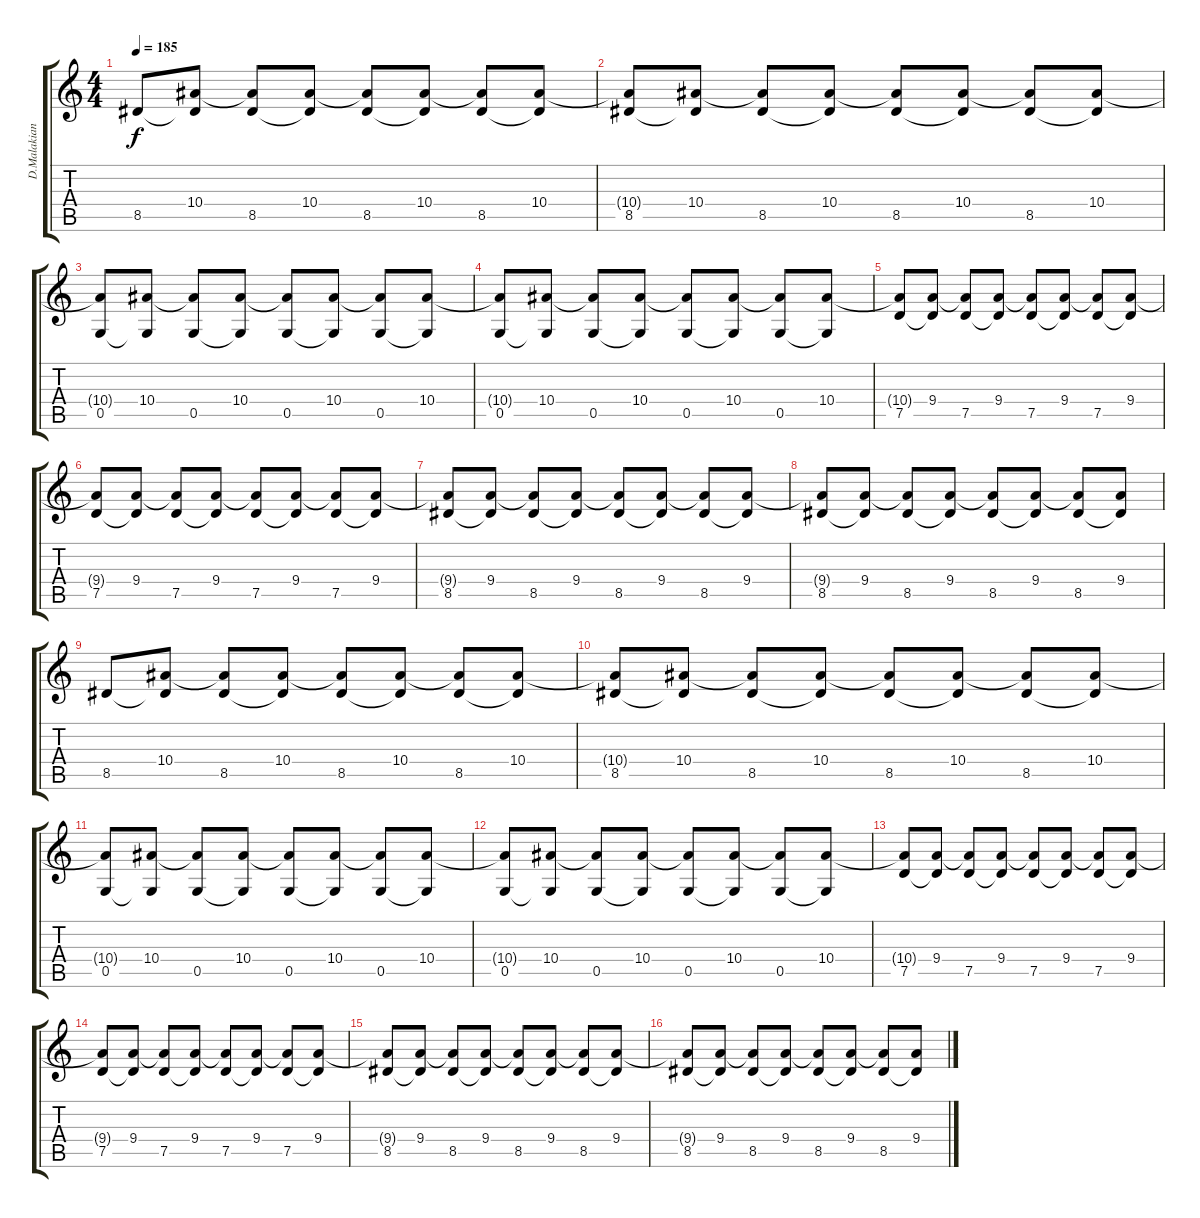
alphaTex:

\track ("D.Malakian 1" "D.Malakian") {instrument distortionguitar}
\staff {score tabs}
\tuning (D4 A3 F3 C3 G2 C2) {hide}
\ts (4 4)
\tempo 185
\clef g2
\ks c
8.5.8{dy f volume 10 instrument acousticguitarsteel} (10.4 8.5{t}).8 (10.4{t} 8.5).8 (10.4 8.5{t}).8 (10.4{t} 8.5).8 (10.4 8.5{t}).8 (10.4{t} 8.5).8 (10.4 8.5{t}).8 |
(10.4{t} 8.5).8{instrument acousticguitarsteel} (10.4 8.5{t}).8 (10.4{t} 8.5).8 (10.4 8.5{t}).8 (10.4{t} 8.5).8 (10.4 8.5{t}).8 (10.4{t} 8.5).8 (10.4 8.5{t}).8 |
(10.4{t} 0.5).8 (10.4 0.5{t}).8 (10.4{t} 0.5).8 (10.4 0.5{t}).8 (10.4{t} 0.5).8 (10.4 0.5{t}).8 (10.4{t} 0.5).8 (10.4 0.5{t}).8 |
(10.4{t} 0.5).8 (10.4 0.5{t}).8 (10.4{t} 0.5).8 (10.4 0.5{t}).8 (10.4{t} 0.5).8 (10.4 0.5{t}).8 (10.4{t} 0.5).8 (10.4 0.5{t}).8 |
(10.4{t} 7.5).8 (9.4 7.5{t}).8 (9.4{t} 7.5).8 (9.4 7.5{t}).8 (9.4{t} 7.5).8 (9.4 7.5{t}).8 (9.4{t} 7.5).8 (9.4 7.5{t}).8 |
(9.4{t} 7.5).8 (9.4 7.5{t}).8 (9.4{t} 7.5).8 (9.4 7.5{t}).8 (9.4{t} 7.5).8 (9.4 7.5{t}).8 (9.4{t} 7.5).8 (9.4 7.5{t}).8 |
(9.4{t} 8.5).8 (9.4 8.5{t}).8 (9.4{t} 8.5).8 (9.4 8.5{t}).8 (9.4{t} 8.5).8 (9.4 8.5{t}).8 (9.4{t} 8.5).8 (9.4 8.5{t}).8 |
(9.4{t} 8.5).8 (9.4 8.5{t}).8 (9.4{t} 8.5).8 (9.4 8.5{t}).8 (9.4{t} 8.5).8 (9.4 8.5{t}).8 (9.4{t} 8.5).8 (9.4 8.5{t}).8 |
8.5.8{instrument acousticguitarsteel} (10.4 8.5{t}).8 (10.4{t} 8.5).8 (10.4 8.5{t}).8 (10.4{t} 8.5).8 (10.4 8.5{t}).8 (10.4{t} 8.5).8 (10.4 8.5{t}).8 |
(10.4{t} 8.5).8{instrument acousticguitarsteel} (10.4 8.5{t}).8 (10.4{t} 8.5).8 (10.4 8.5{t}).8 (10.4{t} 8.5).8 (10.4 8.5{t}).8 (10.4{t} 8.5).8 (10.4 8.5{t}).8 |
(10.4{t} 0.5).8 (10.4 0.5{t}).8 (10.4{t} 0.5).8 (10.4 0.5{t}).8 (10.4{t} 0.5).8 (10.4 0.5{t}).8 (10.4{t} 0.5).8 (10.4 0.5{t}).8 |
(10.4{t} 0.5).8 (10.4 0.5{t}).8 (10.4{t} 0.5).8 (10.4 0.5{t}).8 (10.4{t} 0.5).8 (10.4 0.5{t}).8 (10.4{t} 0.5).8 (10.4 0.5{t}).8 |
(10.4{t} 7.5).8 (9.4 7.5{t}).8 (9.4{t} 7.5).8 (9.4 7.5{t}).8 (9.4{t} 7.5).8 (9.4 7.5{t}).8 (9.4{t} 7.5).8 (9.4 7.5{t}).8 |
(9.4{t} 7.5).8 (9.4 7.5{t}).8 (9.4{t} 7.5).8 (9.4 7.5{t}).8 (9.4{t} 7.5).8 (9.4 7.5{t}).8 (9.4{t} 7.5).8 (9.4 7.5{t}).8 |
(9.4{t} 8.5).8 (9.4 8.5{t}).8 (9.4{t} 8.5).8 (9.4 8.5{t}).8 (9.4{t} 8.5).8 (9.4 8.5{t}).8 (9.4{t} 8.5).8 (9.4 8.5{t}).8 |
(9.4{t} 8.5).8 (9.4 8.5{t}).8 (9.4{t} 8.5).8 (9.4 8.5{t}).8 (9.4{t} 8.5).8 (9.4 8.5{t}).8 (9.4{t} 8.5).8 (9.4 8.5{t}).8
